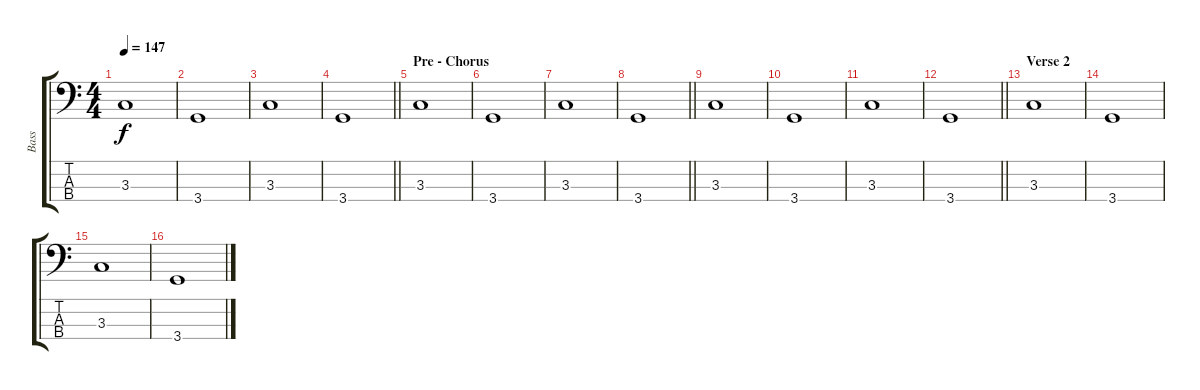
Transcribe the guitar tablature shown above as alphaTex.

\track ("Bass" "Bass") {instrument electricbassfinger}
\staff {score tabs}
\tuning (G2 D2 A1 E1) {hide}
\ts (4 4)
\tempo 147
\clef f4
\ks c
3.3.1{dy f} |
3.4.1 |
3.3.1 |
\barLineRight lightlight
3.4.1 |
\section ("" "Pre - Chorus")
3.3.1 |
3.4.1 |
3.3.1 |
\barLineRight lightlight
3.4.1 |
3.3.1 |
3.4.1 |
3.3.1 |
\barLineRight lightlight
3.4.1 |
\section ("" "Verse 2")
3.3.1 |
3.4.1 |
3.3.1 |
3.4.1
